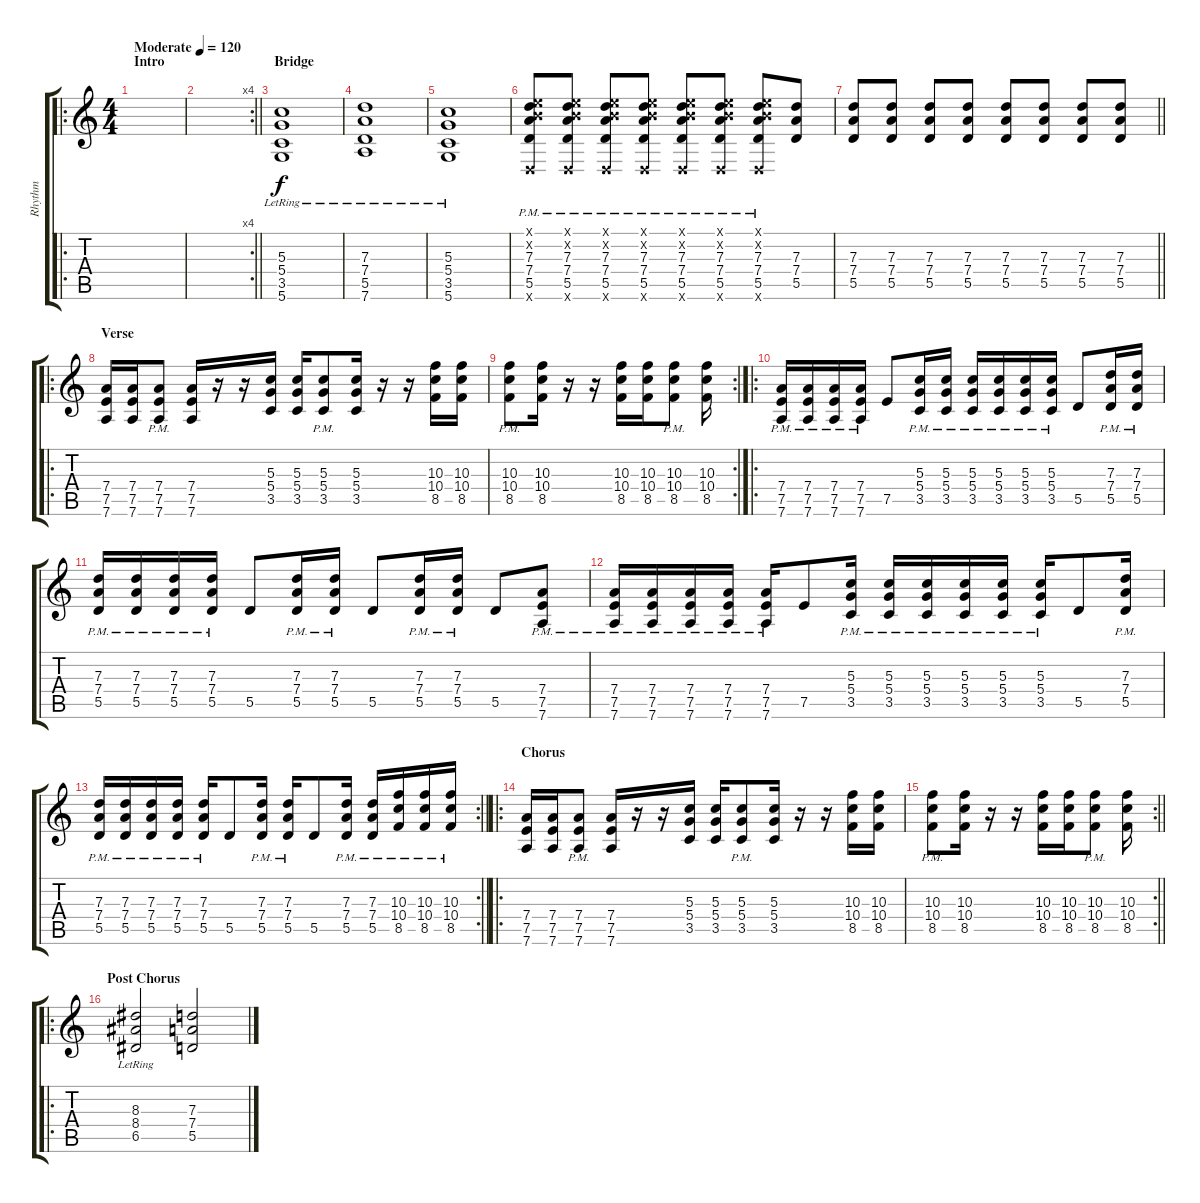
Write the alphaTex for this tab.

\track ("Rhythm" "Rhythm") {instrument overdrivenguitar}
\staff {score tabs}
\tuning (E4 B3 G3 D3 A2 D2) {hide}
\ro
\ts (4 4)
\section ("" "Intro")
\tempo (120 "Moderate")
\clef g2
\ks c
|
\rc 4
\barLineRight lightlight
|
\section ("" "Bridge")
(5.3{lr} 5.4{lr} 3.5{lr} 5.6{lr}).1 |
(7.3{lr} 7.4{lr} 5.5{lr} 7.6{lr}).1 |
(5.3{lr} 5.4{lr} 3.5{lr} 5.6{lr}).1 |
(0.1{x} 0.2{x} 7.3{pm} 7.4{pm} 5.5{pm} 0.6{x}).8 (0.1{x} 0.2{x} 7.3{pm} 7.4{pm} 5.5{pm} 0.6{x}).8 (0.1{x} 0.2{x} 7.3{pm} 7.4{pm} 5.5{pm} 0.6{x}).8 (0.1{x} 0.2{x} 7.3{pm} 7.4{pm} 5.5{pm} 0.6{x}).8 (0.1{x} 0.2{x} 7.3{pm} 7.4{pm} 5.5{pm} 0.6{x}).8 (0.1{x} 0.2{x} 7.3{pm} 7.4{pm} 5.5{pm} 0.6{x}).8 (0.1{x} 0.2{x} 7.3{pm} 7.4{pm} 5.5{pm} 0.6{x}).8 (7.3 7.4 5.5).8 |
\barLineRight lightlight
(7.3 7.4 5.5).8 (7.3 7.4 5.5).8 (7.3 7.4 5.5).8 (7.3 7.4 5.5).8 (7.3 7.4 5.5).8 (7.3 7.4 5.5).8 (7.3 7.4 5.5).8 (7.3 7.4 5.5).8 |
\ro
\section ("" "Verse")
(7.4 7.5 7.6).16 (7.4 7.5 7.6).16 (7.4{pm} 7.5{pm} 7.6{pm}).8 (7.4 7.5 7.6).16 r.16 r.16 (5.3 5.4 3.5).16 (5.3 5.4 3.5).16 (5.3{pm} 5.4{pm} 3.5{pm}).8 (5.3 5.4 3.5).16 r.16 r.16 (10.3 10.4 8.5).16 (10.3 10.4 8.5).16 |
\rc 2
(10.3{pm} 10.4{pm} 8.5{pm}).8 (10.3 10.4 8.5).16 r.16 r.16 (10.3 10.4 8.5).16 (10.3 10.4 8.5).16 (10.3{pm} 10.4{pm} 8.5{pm}).8 (10.3 10.4 8.5).16 |
\ro
(7.4{pm} 7.5{pm} 7.6{pm}).16 (7.4{pm} 7.5{pm} 7.6{pm}).16 (7.4{pm} 7.5{pm} 7.6{pm}).16 (7.4{pm} 7.5{pm} 7.6{pm}).16 7.5.8 (5.3{pm} 5.4{pm} 3.5{pm}).16 (5.3{pm} 5.4{pm} 3.5{pm}).16 (5.3{pm} 5.4{pm} 3.5{pm}).16 (5.3{pm} 5.4{pm} 3.5{pm}).16 (5.3{pm} 5.4{pm} 3.5{pm}).16 (5.3{pm} 5.4{pm} 3.5{pm}).16 5.5.8 (7.3{pm} 7.4{pm} 5.5{pm}).16 (7.3{pm} 7.4{pm} 5.5{pm}).16 |
(7.3{pm} 7.4{pm} 5.5{pm}).16 (7.3{pm} 7.4{pm} 5.5{pm}).16 (7.3{pm} 7.4{pm} 5.5{pm}).16 (7.3{pm} 7.4{pm} 5.5{pm}).16 5.5.8 (7.3{pm} 7.4{pm} 5.5{pm}).16 (7.3{pm} 7.4{pm} 5.5{pm}).16 5.5.8 (7.3{pm} 7.4{pm} 5.5{pm}).16 (7.3{pm} 7.4{pm} 5.5{pm}).16 5.5.8 (7.4{pm} 7.5{pm} 7.6{pm}).8 |
(7.4{pm} 7.5{pm} 7.6{pm}).16 (7.4{pm} 7.5{pm} 7.6{pm}).16 (7.4{pm} 7.5{pm} 7.6{pm}).16 (7.4{pm} 7.5{pm} 7.6{pm}).16 (7.4{pm} 7.5{pm} 7.6{pm}).16 7.5.8 (5.3{pm} 5.4{pm} 3.5{pm}).16 (5.3{pm} 5.4{pm} 3.5{pm}).16 (5.3{pm} 5.4{pm} 3.5{pm}).16 (5.3{pm} 5.4{pm} 3.5{pm}).16 (5.3{pm} 5.4{pm} 3.5{pm}).16 (5.3{pm} 5.4{pm} 3.5{pm}).16 5.5.8 (7.3{pm} 7.4{pm} 5.5{pm}).16 |
\rc 2
\barLineRight lightlight
(7.3{pm} 7.4{pm} 5.5{pm}).16 (7.3{pm} 7.4{pm} 5.5{pm}).16 (7.3{pm} 7.4{pm} 5.5{pm}).16 (7.3{pm} 7.4{pm} 5.5{pm}).16 (7.3{pm} 7.4{pm} 5.5{pm}).16 5.5.8 (7.3{pm} 7.4{pm} 5.5{pm}).16 (7.3{pm} 7.4{pm} 5.5{pm}).16 5.5.8 (7.3{pm} 7.4{pm} 5.5{pm}).16 (7.3{pm} 7.4{pm} 5.5{pm}).16 (10.3{pm} 10.4{pm} 8.5{pm}).16 (10.3{pm} 10.4{pm} 8.5{pm}).16 (10.3{pm} 10.4{pm} 8.5{pm}).16 |
\ro
\section ("" "Chorus")
(7.4 7.5 7.6).16 (7.4 7.5 7.6).16 (7.4{pm} 7.5{pm} 7.6{pm}).8 (7.4 7.5 7.6).16 r.16 r.16 (5.3 5.4 3.5).16 (5.3 5.4 3.5).16 (5.3{pm} 5.4{pm} 3.5{pm}).8 (5.3 5.4 3.5).16 r.16 r.16 (10.3 10.4 8.5).16 (10.3 10.4 8.5).16 |
\rc 2
\barLineRight lightlight
(10.3{pm} 10.4{pm} 8.5{pm}).8 (10.3 10.4 8.5).16 r.16 r.16 (10.3 10.4 8.5).16 (10.3 10.4 8.5).16 (10.3{pm} 10.4{pm} 8.5{pm}).8 (10.3 10.4 8.5).16 |
\ro
\section ("" "Post Chorus")
(8.3{lr} 8.4{lr} 6.5{lr}).2 (7.3 7.4 5.5).2
